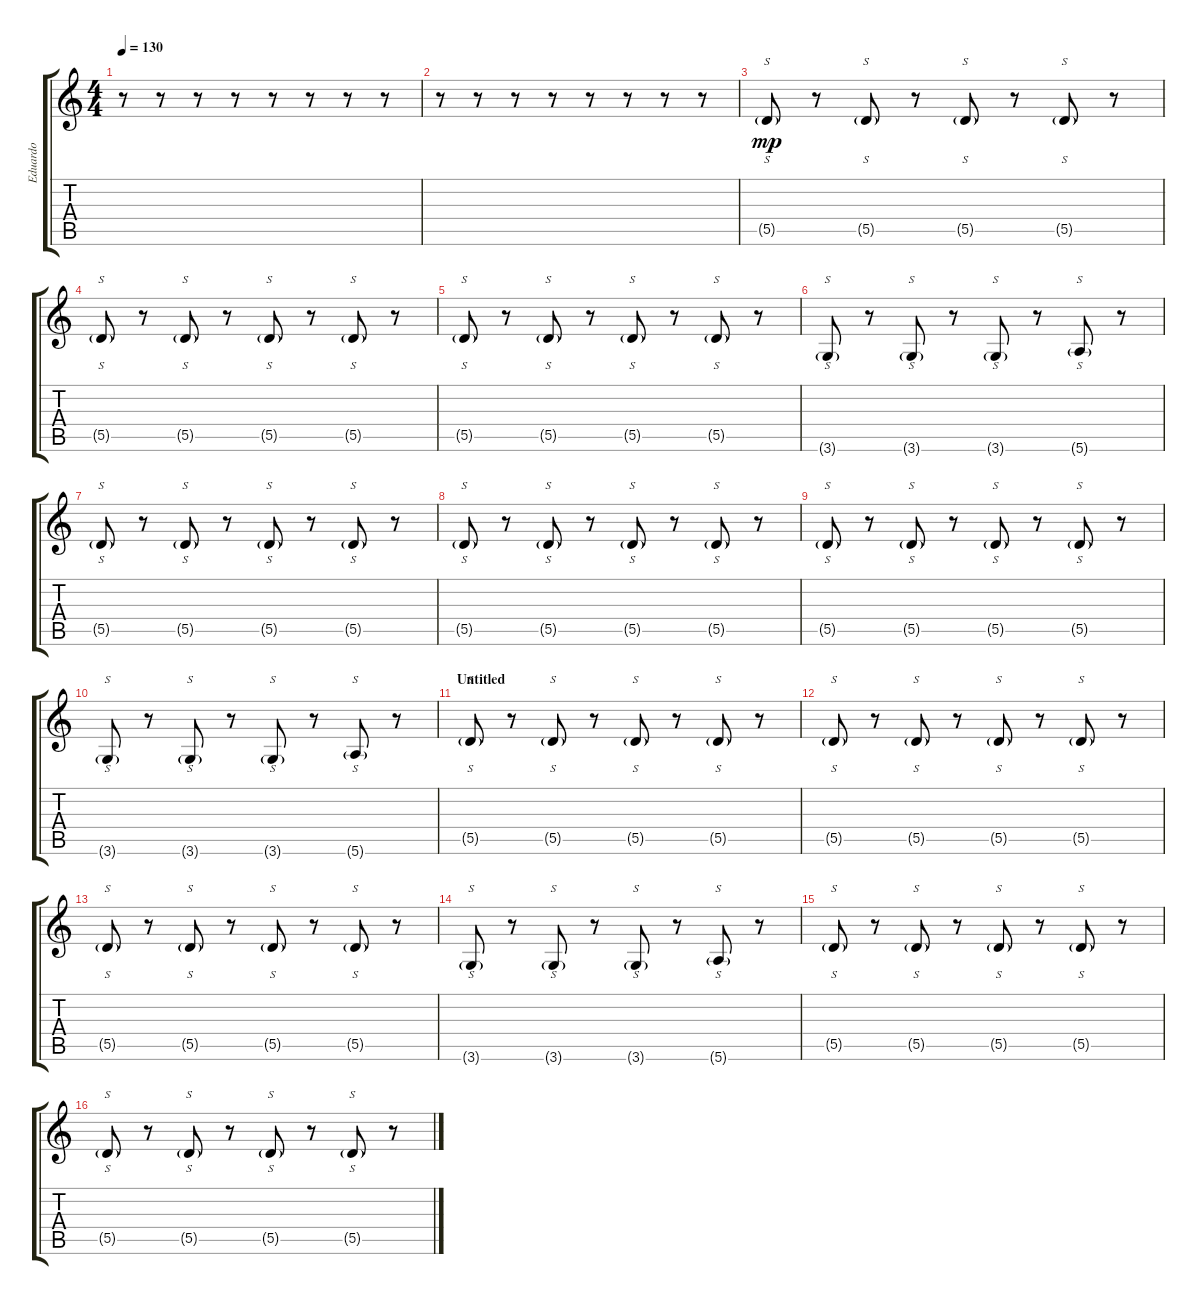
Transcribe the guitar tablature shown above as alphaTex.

\track ("Eduardo" "Eduardo") {instrument distortionguitar}
\staff {score tabs}
\tuning (E4 B3 G3 D3 A2 E2) {hide}
\ts (4 4)
\tempo 130
\clef g2
\ks c
r.8{dy mp instrument distortionguitar} r.8 r.8 r.8 r.8 r.8 r.8 r.8 |
r.8 r.8 r.8 r.8 r.8 r.8 r.8 r.8 |
5.5{g}.8{s} r.8 5.5{g}.8{s} r.8 5.5{g}.8{s} r.8 5.5{g}.8{s} r.8 |
5.5{g}.8{s} r.8 5.5{g}.8{s} r.8 5.5{g}.8{s} r.8 5.5{g}.8{s} r.8 |
5.5{g}.8{s} r.8 5.5{g}.8{s} r.8 5.5{g}.8{s} r.8 5.5{g}.8{s} r.8 |
3.6{g}.8{s} r.8 3.6{g}.8{s} r.8 3.6{g}.8{s} r.8 5.6{g}.8{s} r.8 |
5.5{g}.8{s} r.8 5.5{g}.8{s} r.8 5.5{g}.8{s} r.8 5.5{g}.8{s} r.8 |
5.5{g}.8{s} r.8 5.5{g}.8{s} r.8 5.5{g}.8{s} r.8 5.5{g}.8{s} r.8 |
5.5{g}.8{s} r.8 5.5{g}.8{s} r.8 5.5{g}.8{s} r.8 5.5{g}.8{s} r.8 |
3.6{g}.8{s} r.8 3.6{g}.8{s} r.8 3.6{g}.8{s} r.8 5.6{g}.8{s} r.8 |
\section ("" "Untitled")
5.5{g}.8{s} r.8 5.5{g}.8{s} r.8 5.5{g}.8{s} r.8 5.5{g}.8{s} r.8 |
5.5{g}.8{s} r.8 5.5{g}.8{s} r.8 5.5{g}.8{s} r.8 5.5{g}.8{s} r.8 |
5.5{g}.8{s} r.8 5.5{g}.8{s} r.8 5.5{g}.8{s} r.8 5.5{g}.8{s} r.8 |
3.6{g}.8{s} r.8 3.6{g}.8{s} r.8 3.6{g}.8{s} r.8 5.6{g}.8{s} r.8 |
5.5{g}.8{s} r.8 5.5{g}.8{s} r.8 5.5{g}.8{s} r.8 5.5{g}.8{s} r.8 |
5.5{g}.8{s} r.8 5.5{g}.8{s} r.8 5.5{g}.8{s} r.8 5.5{g}.8{s} r.8
